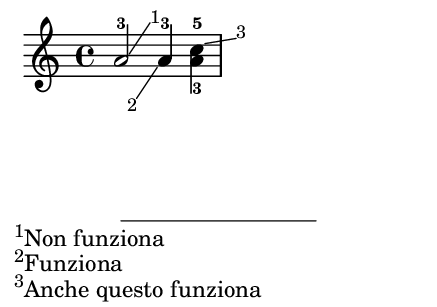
%% Generated by lilypond-book.py
%% Options: [exampleindent=10.16\mm,indent=0\mm,line-width=160\mm,papersize=a8landscape,quote]
\include "lilypond-book-preamble.ly"


% ****************************************************************
% Start cut-&-pastable-section
% ****************************************************************



\paper {
  #(set-paper-size "a8landscape")
  indent = 0\mm
  line-width = 160\mm
  % offset the left padding, also add 1mm as lilypond creates cropped
  % images with a little space on the right
  line-width = #(- line-width (* mm  3.000000) (* mm 1))
  line-width = 160\mm - 2.0 * 10.16\mm
  % offset the left padding, also add 1mm as lilypond creates cropped
  % images with a little space on the right
  line-width = #(- line-width (* mm  3.000000) (* mm 1))
}

\layout {
  
}





% ****************************************************************
% ly snippet:
% ****************************************************************
\sourcefileline 1435
\book {
  \header { tagline = ##f }
  \relative c'' {
    \footnote #'(2 . 3) "Non funziona" <a-3>2
    <\footnote #'(-2 . -3) "Funziona" a-3>4
    <a-3 \footnote #'(3 . 1/2) "Anche questo funziona" c-5>4
  }
}



% ****************************************************************
% end ly snippet
% ****************************************************************
